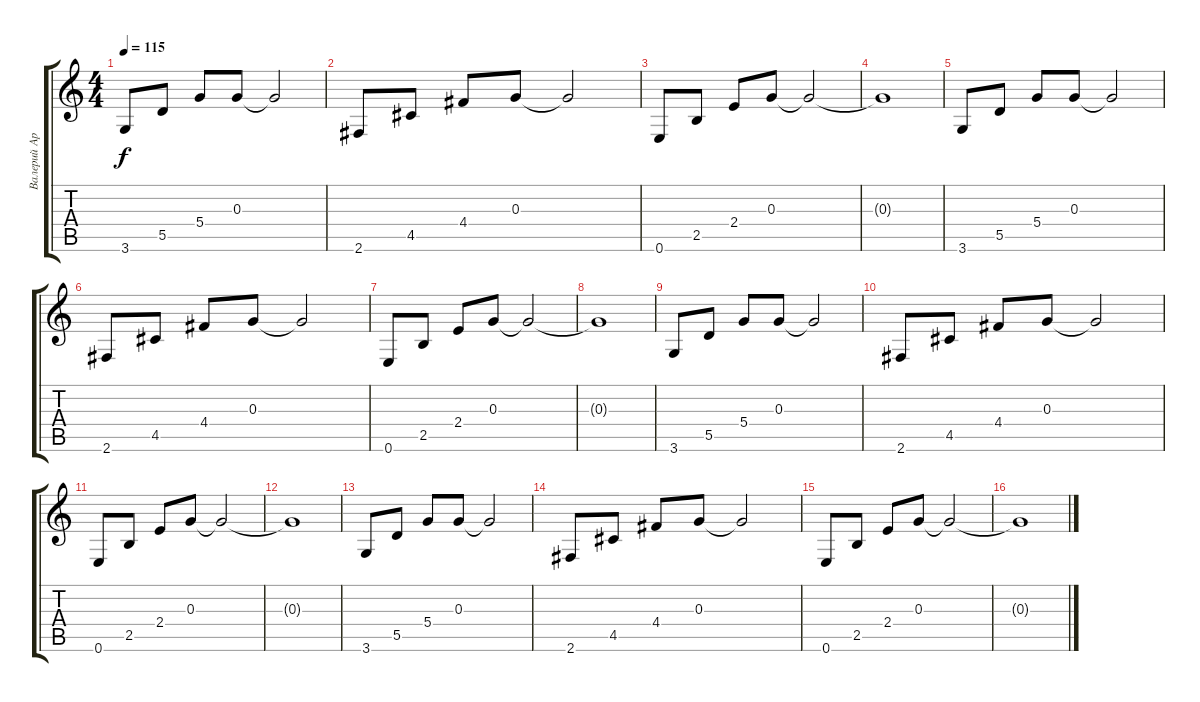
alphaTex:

\track ("Валерий Аркадин" "Валерий Ар") {instrument acousticguitarsteel}
\staff {score tabs}
\tuning (E4 B3 G3 D3 A2 E2) {hide}
\ts (4 4)
\tempo 115
\clef g2
\ks c
3.6.8{dy f} 5.5.8 5.4.8 0.3.8 0.3{t}.2 |
2.6.8 4.5.8 4.4.8 0.3.8 0.3{t}.2 |
0.6.8 2.5.8 2.4.8 0.3.8 0.3{t}.2 |
0.3{t}.1 |
3.6.8 5.5.8 5.4.8 0.3.8 0.3{t}.2 |
2.6.8 4.5.8 4.4.8 0.3.8 0.3{t}.2 |
0.6.8 2.5.8 2.4.8 0.3.8 0.3{t}.2 |
0.3{t}.1 |
3.6.8 5.5.8 5.4.8 0.3.8 0.3{t}.2 |
2.6.8 4.5.8 4.4.8 0.3.8 0.3{t}.2 |
0.6.8 2.5.8 2.4.8 0.3.8 0.3{t}.2 |
0.3{t}.1 |
3.6.8 5.5.8 5.4.8 0.3.8 0.3{t}.2 |
2.6.8 4.5.8 4.4.8 0.3.8 0.3{t}.2 |
0.6.8 2.5.8 2.4.8 0.3.8 0.3{t}.2 |
0.3{t}.1
